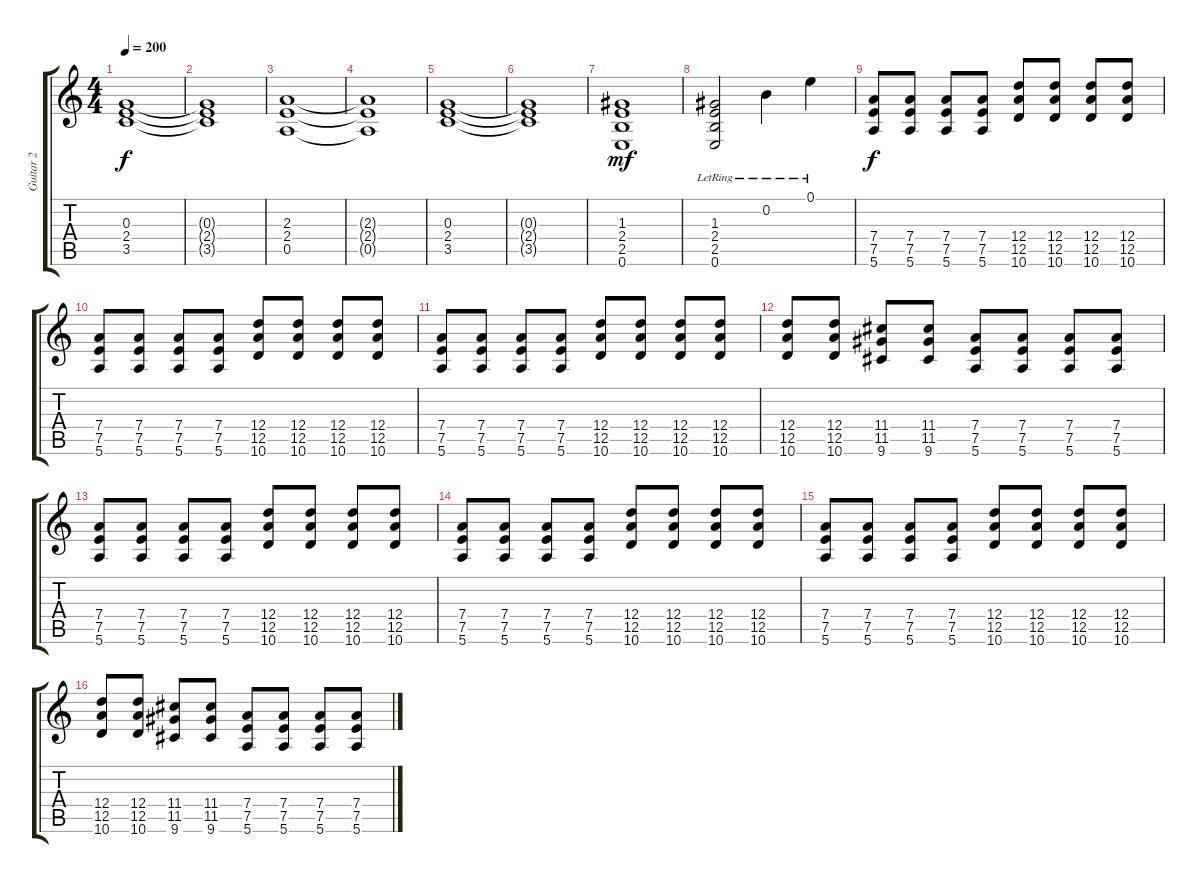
\track ("Guitar 2" "Guitar 2") {instrument overdrivenguitar}
\staff {score tabs}
\tuning (E4 B3 G3 D3 A2 E2) {hide}
\ts (4 4)
\tempo 200
\clef g2
\ks c
(0.3 2.4 3.5).1{dy f} |
(0.3{t} 2.4{t} 3.5{t}).1 |
(2.3 2.4 0.5).1 |
(2.3{t} 2.4{t} 0.5{t}).1 |
(0.3 2.4 3.5).1 |
(0.3{t} 2.4{t} 3.5{t}).1 |
(1.3 2.4 2.5 0.6).1{dy mf} |
(1.3{lr} 2.4{lr} 2.5{lr} 0.6{lr}).2 0.2{lr}.4 0.1{lr}.4 |
(7.4 7.5 5.6).8{dy f} (7.4 7.5 5.6).8 (7.4 7.5 5.6).8 (7.4 7.5 5.6).8 (12.4 12.5 10.6).8 (12.4 12.5 10.6).8 (12.4 12.5 10.6).8 (12.4 12.5 10.6).8 |
(7.4 7.5 5.6).8 (7.4 7.5 5.6).8 (7.4 7.5 5.6).8 (7.4 7.5 5.6).8 (12.4 12.5 10.6).8 (12.4 12.5 10.6).8 (12.4 12.5 10.6).8 (12.4 12.5 10.6).8 |
(7.4 7.5 5.6).8 (7.4 7.5 5.6).8 (7.4 7.5 5.6).8 (7.4 7.5 5.6).8 (12.4 12.5 10.6).8 (12.4 12.5 10.6).8 (12.4 12.5 10.6).8 (12.4 12.5 10.6).8 |
(12.4 12.5 10.6).8 (12.4 12.5 10.6).8 (11.4 11.5 9.6).8 (11.4 11.5 9.6).8 (7.4 7.5 5.6).8 (7.4 7.5 5.6).8 (7.4 7.5 5.6).8 (7.4 7.5 5.6).8 |
(7.4 7.5 5.6).8 (7.4 7.5 5.6).8 (7.4 7.5 5.6).8 (7.4 7.5 5.6).8 (12.4 12.5 10.6).8 (12.4 12.5 10.6).8 (12.4 12.5 10.6).8 (12.4 12.5 10.6).8 |
(7.4 7.5 5.6).8 (7.4 7.5 5.6).8 (7.4 7.5 5.6).8 (7.4 7.5 5.6).8 (12.4 12.5 10.6).8 (12.4 12.5 10.6).8 (12.4 12.5 10.6).8 (12.4 12.5 10.6).8 |
(7.4 7.5 5.6).8 (7.4 7.5 5.6).8 (7.4 7.5 5.6).8 (7.4 7.5 5.6).8 (12.4 12.5 10.6).8 (12.4 12.5 10.6).8 (12.4 12.5 10.6).8 (12.4 12.5 10.6).8 |
(12.4 12.5 10.6).8 (12.4 12.5 10.6).8 (11.4 11.5 9.6).8 (11.4 11.5 9.6).8 (7.4 7.5 5.6).8 (7.4 7.5 5.6).8 (7.4 7.5 5.6).8 (7.4 7.5 5.6).8
